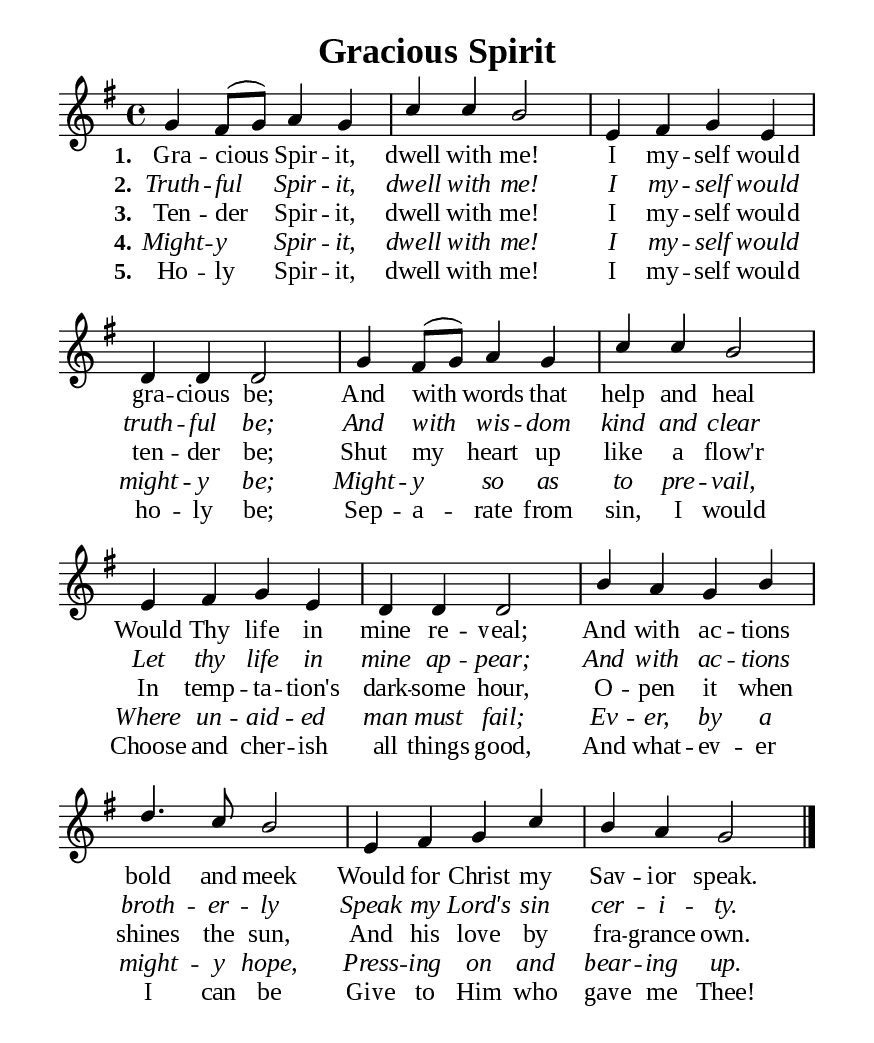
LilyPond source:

\version "2.18.2"

\header {
  title = "Gracious Spirit"
  composer = ""
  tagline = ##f
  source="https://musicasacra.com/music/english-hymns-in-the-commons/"
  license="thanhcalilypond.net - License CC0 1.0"
}

global= {
  \key g \major
  \time 4/4
  \override Score.BarNumber.break-visibility = ##(#f #f #f)
}

\paper {
  #(set-paper-size "a5")
  top-margin = 10\mm
  bottom-margin = 5\mm
  left-margin = 10\mm
  right-margin = 10\mm
  indent = #0
  #(define fonts
	 (make-pango-font-tree "Liberation Serif"
	 		       "Liberation Serif"
			       "Liberation Serif"
			       (/ 20 20)))
  system-system-spacing = #'((basic-distance . 3) (padding . 3))
}

printItalic = \with {
  \override LyricText.font-shape = #'italic
}

% Verse music
musicVerseSoprano = \relative c'' {
  g4 fis8 (g) a4 g |
  c c b2 |
  e,4 fis g e |
  d d d2 |
  g4 fis8 (g) a4 g |
  c c b2 |
  e,4 fis g e |
  d d d2 |
  b'4 a g b |
  d4. c8 b2 |
  e,4 fis g c |
  b a g2 \bar "|."
}

% Verse lyrics
verseOne = \lyricmode {
  \set stanza = #"1."
  Gra -- cious Spir -- it, dwell with me!
  I my -- self would gra -- cious be;
  And with words that help and heal
  Would Thy life in mine re -- veal;
  And with ac -- tions bold and meek
  Would for Christ my Sav -- ior speak.
}

verseTwo = \lyricmode {
  \set stanza = #"2."
  Truth -- ful Spir -- it, dwell with me!
  I my -- self would truth -- ful be;
  And with wis -- dom kind and clear
  Let thy life in mine ap -- pear;
  And with ac -- tions broth -- er -- ly
  Speak my Lord's sin cer -- i -- ty.
}

verseThree = \lyricmode {
  \set stanza = #"3."
  Ten -- der Spir -- it, dwell with me!
  I my -- self would ten -- der be;
  Shut my heart up like a flow'r
  In temp -- ta -- tion's dark -- some hour,
  O -- pen it when shines the sun,
  And his love by fra -- grance own.
}

verseFour = \lyricmode {
  \set stanza = #"4."
  Might -- y Spir -- it, dwell with me!
  I my -- self would might -- y be;
  Might -- y so as to pre -- vail,
  Where un -- aid -- ed man must fail;
  Ev -- er, by a might -- y hope,
  Press -- ing on and bear -- ing up.
}

verseFive = \lyricmode {
  \set stanza = #"5."
  Ho -- ly Spir -- it, dwell with me!
  I my -- self would ho -- ly be;
  Sep -- a -- rate from sin, I would
  Choose and cher -- ish all things good,
  And what -- ev -- er I can be
  Give to Him who gave me Thee!
}

% Layout
\score {
    \new ChoirStaff <<
      \new Staff <<
        \clef "treble"
        \new Voice = "sopranos" { \global \stemUp \slurUp \musicVerseSoprano }
      >>
      \new Lyrics \lyricsto sopranos \verseOne
      \new Lyrics \printItalic \lyricsto sopranos \verseTwo
      \new Lyrics \lyricsto sopranos \verseThree
      \new Lyrics \printItalic \lyricsto sopranos \verseFour
      \new Lyrics \lyricsto sopranos \verseFive
    >>
}
